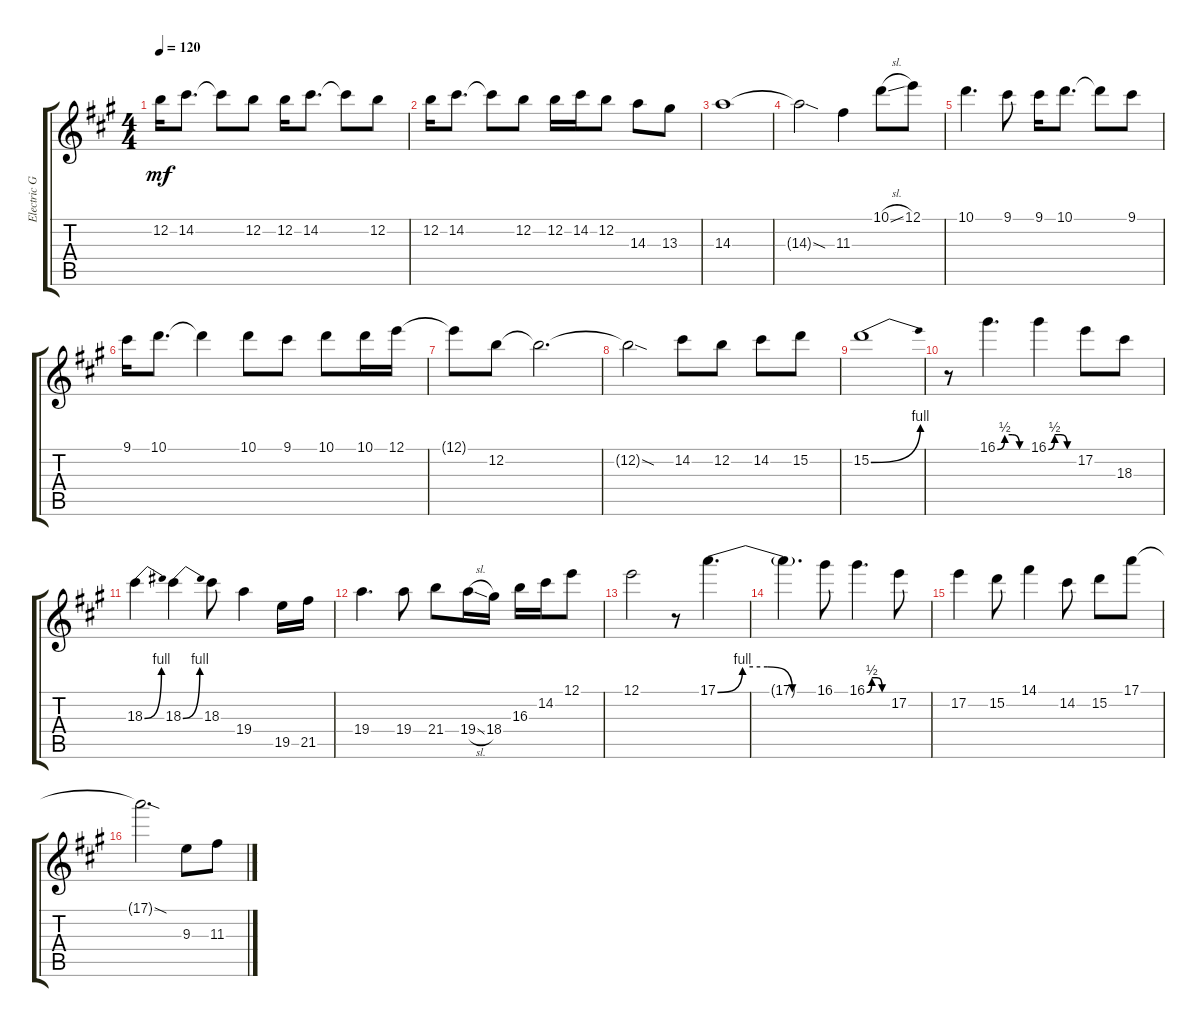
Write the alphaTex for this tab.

\track ("Electric Guitar" "Electric G") {instrument overdrivenguitar}
\staff {score tabs}
\tuning (E4 B3 G3 D3 A2 E2) {hide}
\ts (4 4)
\tempo 120
\clef g2
\ks a
12.2.16{dy mf} 14.2.8{d} 14.2{t}.8 12.2.8 12.2.16 14.2.8{d} 14.2{t}.8 12.2.8 |
12.2.16 14.2.8{d} 14.2{t}.8 12.2.8 12.2.16 14.2.16 12.2.8 14.3.8 13.3.8 |
14.3.1 |
14.3{sod t}.2 11.3.4 10.1{sl}.8 12.1.8 |
10.1.4{d} 9.1.8 9.1.16 10.1.8{d} 10.1{t}.8 9.1.8 |
9.1.16 10.1.8{d} 10.1{t}.4 10.1.8 9.1.8 10.1.8 10.1.16 12.1.16 |
12.1{t}.8 12.2.8 12.2{t}.2{d} |
12.2{sod t}.2 14.2.8 12.2.8 14.2.8 15.2.8 |
15.2{be (bend 0 0 60 4)}.1 |
r.8 16.1{be (custom 0 0 15 2 30 2 45 0 60 0)}.4{d} 16.1{be (custom 0 0 15 2 30 2 45 0 60 0)}.4 17.2.8 18.3.8 |
18.3{be (bend 0 0 60 4)}.4 18.3{be (bend 0 0 60 4)}.4 18.3.8 19.4.4 19.5.16 21.5.16 |
19.4.4{d} 19.4.8 21.4.8 19.4{sl}.16 18.4.16 16.3.16 14.2.16 12.1.8 |
12.1.2 r.8 17.1{be (custom 0 0 15 4 30 4 45 0 60 0)}.4{d} |
17.1{t}.4{d} 16.1.8 16.1{be (custom 0 0 15 2 30 2 45 0 60 0)}.4{d} 17.2.8 |
17.2.4 15.2.8 14.1.4 14.2.8 15.2.8 17.1.8 |
17.1{sod t}.2{d} 9.3.8 11.3.8
